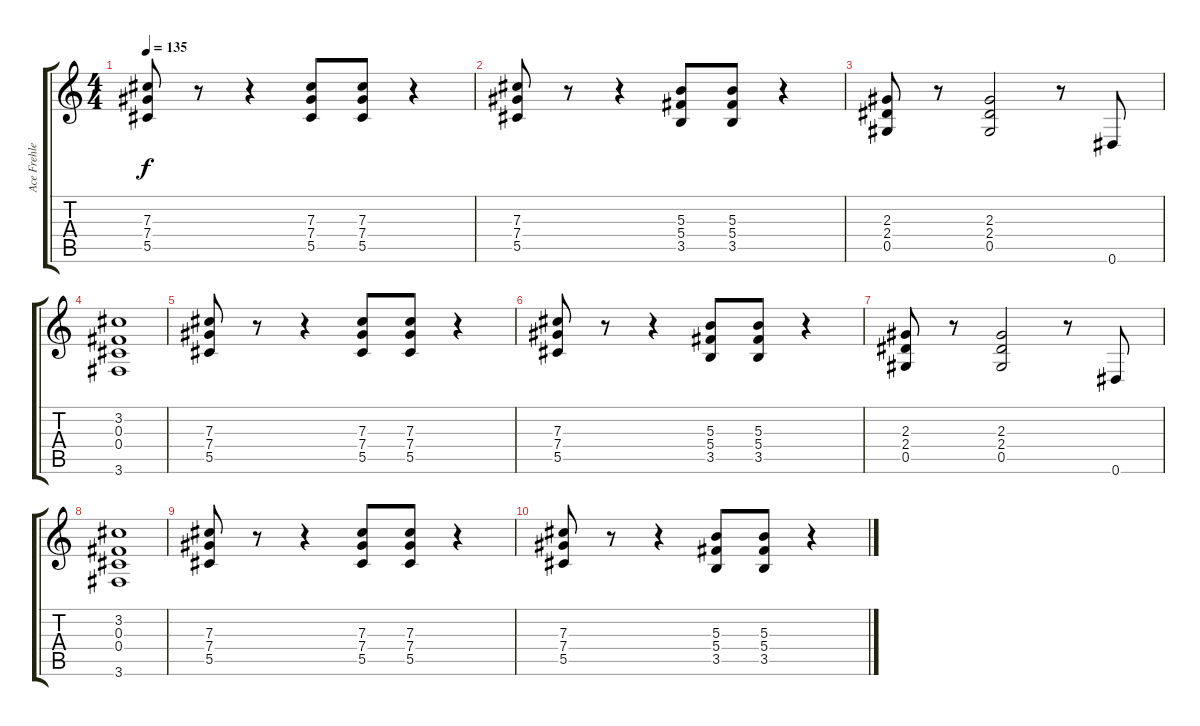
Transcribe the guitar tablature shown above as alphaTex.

\track ("Ace Frehley" "Ace Frehle") {instrument distortionguitar}
\staff {score tabs}
\tuning (Eb4 Bb3 Gb3 Db3 Ab2 Eb2) {hide}
\ts (4 4)
\tempo 135
\clef g2
\ks c
(7.3 7.4 5.5).8{dy f} r.8 r.4 (7.3 7.4 5.5).8 (7.3 7.4 5.5).8 r.4 |
(7.3 7.4 5.5).8 r.8 r.4 (5.3 5.4 3.5).8 (5.3 5.4 3.5).8 r.4 |
(2.3 2.4 0.5).8{volume 14} r.8 (2.3 2.4 0.5).2 r.8 0.6.8 |
(3.2 0.3 0.4 3.6).1{volume 12} |
(7.3 7.4 5.5).8{volume 10} r.8 r.4 (7.3 7.4 5.5).8 (7.3 7.4 5.5).8 r.4 |
(7.3 7.4 5.5).8{volume 8} r.8 r.4 (5.3 5.4 3.5).8 (5.3 5.4 3.5).8 r.4 |
(2.3 2.4 0.5).8{volume 6} r.8 (2.3 2.4 0.5).2 r.8 0.6.8 |
(3.2 0.3 0.4 3.6).1{volume 4} |
(7.3 7.4 5.5).8{volume 2} r.8 r.4 (7.3 7.4 5.5).8 (7.3 7.4 5.5).8 r.4 |
(7.3 7.4 5.5).8{volume 0} r.8 r.4 (5.3 5.4 3.5).8 (5.3 5.4 3.5).8 r.4
